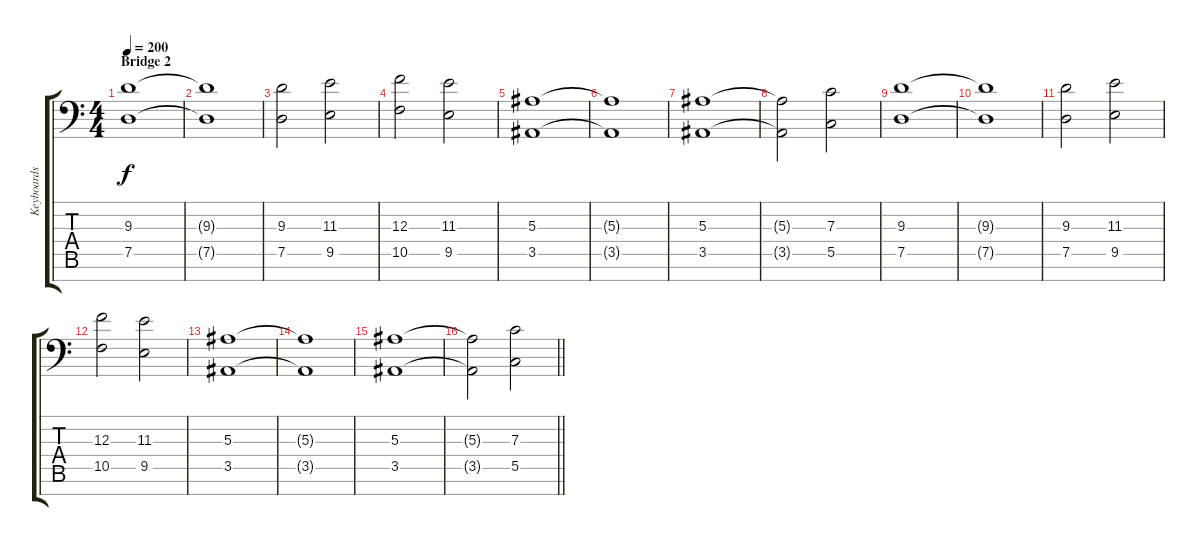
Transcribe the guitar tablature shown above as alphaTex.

\track ("Keyboards (lead)" "Keyboards ") {instrument churchorgan}
\staff {score tabs}
\tuning (D4 A3 F3 C3 G2 D2 A1) {hide}
\ts (4 4)
\section ("" "Bridge 2")
\tempo 200
\clef f4
\ks c
(9.3 7.5).1{dy f volume 9 balance 8 instrument choiraahs} |
(9.3{t} 7.5{t}).1 |
(9.3 7.5).2 (11.3 9.5).2 |
(12.3 10.5).2 (11.3 9.5).2 |
(5.3 3.5).1 |
(5.3{t} 3.5{t}).1 |
(5.3 3.5).1 |
(5.3{t} 3.5{t}).2 (7.3 5.5).2 |
(9.3 7.5).1{volume 10 balance 8 instrument choiraahs} |
(9.3{t} 7.5{t}).1 |
(9.3 7.5).2 (11.3 9.5).2 |
(12.3 10.5).2 (11.3 9.5).2 |
(5.3 3.5).1 |
(5.3{t} 3.5{t}).1 |
(5.3 3.5).1 |
\barLineRight lightlight
(5.3{t} 3.5{t}).2 (7.3 5.5).2
